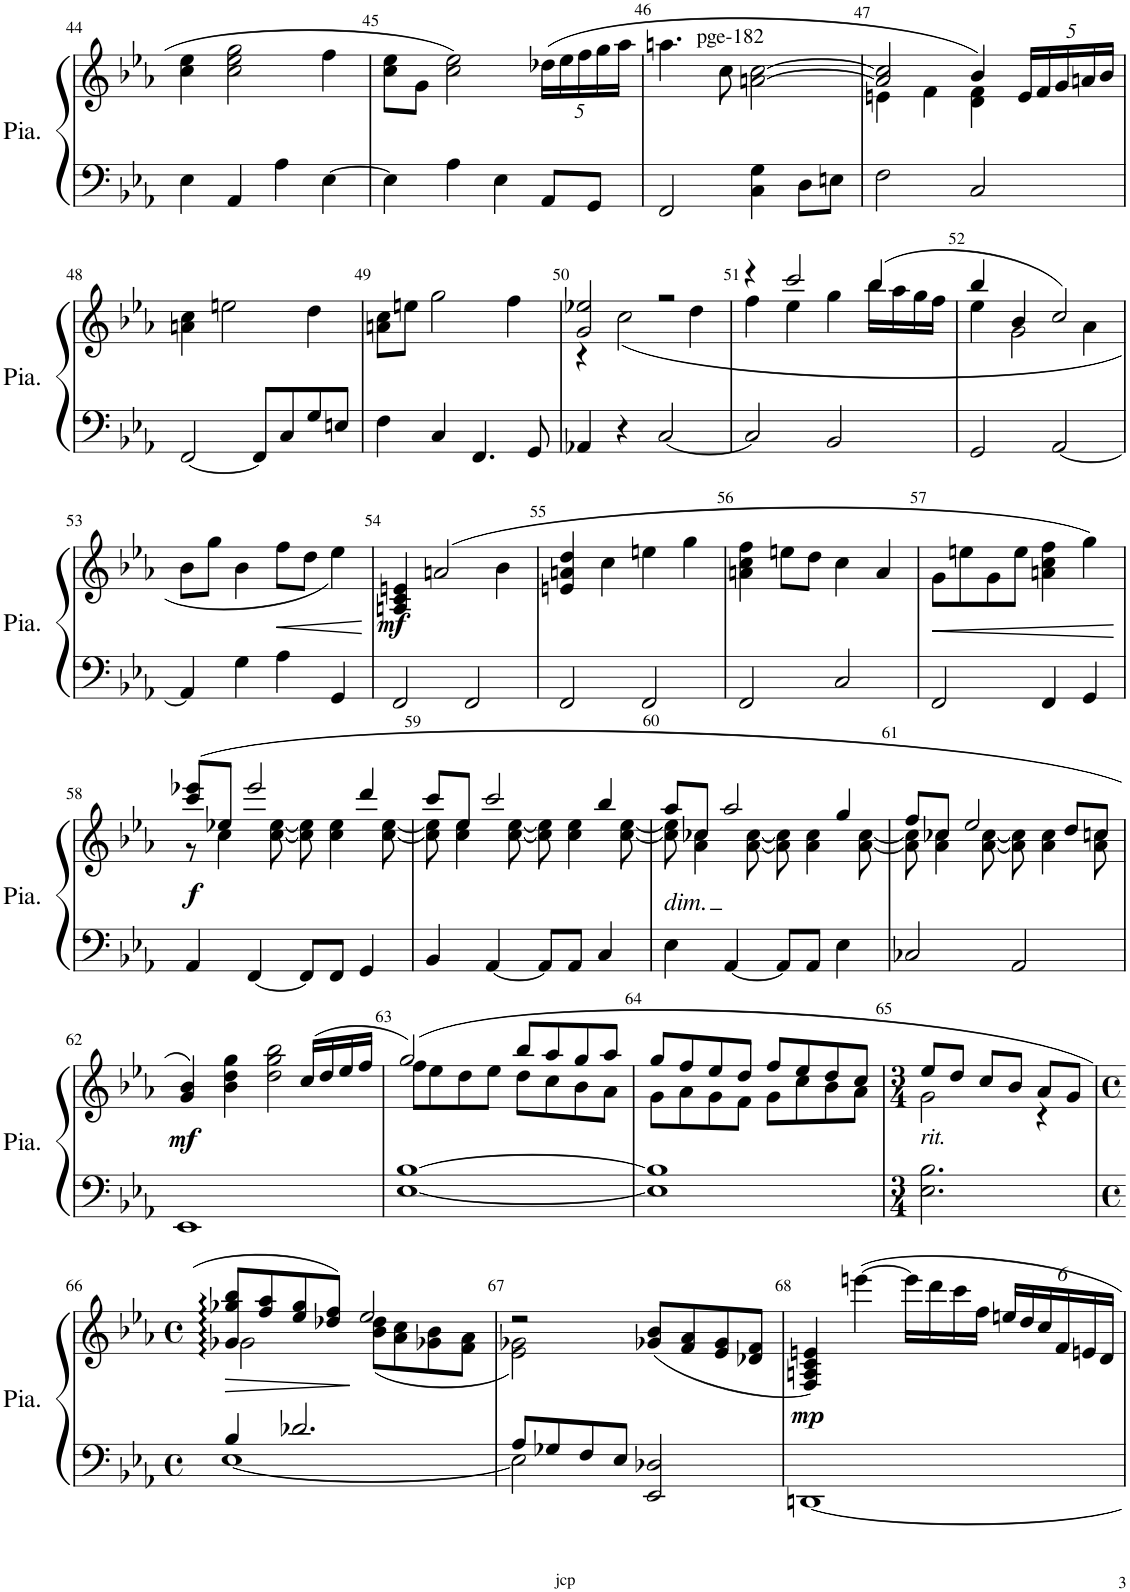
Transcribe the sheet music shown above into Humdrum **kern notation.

**kern	**kern	**dynam
*part1	*part1	*part1
*staff2	*staff1	*staff1/2
*I"Piano	*	*
*I'Pia.	*	*
!!LO:PB:g=z
*clefF4	*clefG2	*
*k[b-e-a-]	*k[b-e-a-]	*
*M4/4	*M4/4	*
*met(c)	*met(c)	*
=44	=44	=44
4E-\	4cc\ 4ee-\	.
4AA-/	2cc\ 2ee-\ 2gg\	.
4A-\	.	.
[4E-\	4ff\	.
=45	=45	=45
4E-\]	8cc\ 8ee-\L	.
.	8g\J	.
4A-\	2cc\ 2ee-\	.
4E-\	.	.
*	*Xbrackettup	*
8AA-/L	(20dd-X\LL	.
.	20ee-\	.
.	20ff\	.
8GG/J	.	.
.	20gg\	.
.	20aa-\JJ	.
=46	=46	=46
!	!LO:TX:a:t=pge-182	!
2FF/	4.aan\	.
.	8cc\	.
4C\ 4G\	[>2an\ [>2cc\	.
8D\L	.	.
8En\J	.	.
=47	=47	=47
*	*^	*
2F\	2a/] 2cc/]	4en\	.
.	.	4f\	.
2C/	4b-/)	4d\ 4f\	.
.	20e/LL	4ryy	.
.	20f/	.	.
.	20g/	.	.
.	20an/	.	.
.	20b-/JJ	.	.
*	*v	*v	*
!!LO:LB:g=z
=48	=48	=48
[2FF/	4an\ 4cc\	.
.	2een\	.
8FF/L]	.	.
8C/	.	.
8G/	4dd\	.
8En/J	.	.
=49	=49	=49
4F\	8an\ 8cc\L	.
.	8een\J	.
4C/	2gg\	.
4.FF/	.	.
.	4ff\	.
8GG/	.	.
=50	=50	=50
*	*^	*
4AA-X/	2g/ 2ee-X/	4r	.
4r	.	(2cc\	.
[2C/	2r	.	.
.	.	4dd\	.
=51	=51	=51	=51
2C/]	4r	4ff\	.
.	2ccc/	4ee-\	.
2BB-/	.	4gg\	.
.	(4bb-/	16bb-\LL	.
.	.	16aa-\	.
.	.	16gg\	.
.	.	16ff\JJ	.
=52	=52	=52	=52
2GG/	4bb-/	4ee-\	.
.	4b-/	2g\	.
[2AA-/	2cc/)	.	.
.	.	4a-\	.
*	*v	*v	*
!!LO:LB:g=z
=53	=53	=53
4AA-/]	8b-\L	.
.	8gg\J	.
4G\	4b-\	.
!	!	!LO:HP:b
4A-\	8ff\L	<
.	8dd\J	.
4GG/	4ee-\)	.
.	.	[
=54	=54	=54
!	!	!LO:DY:b
2FF/	4An/ 4c/ 4en/	mf
.	(2an/	.
2FF/	.	.
.	4b-\	.
=55	=55	=55
2FF/	4en/ 4an/ 4dd/	.
.	4cc\	.
2FF/	4een\	.
.	4gg\	.
=56	=56	=56
2FF/	4an\ 4cc\ 4ff\	.
.	8een\L	.
.	8dd\J	.
2C/	4cc\	.
.	4a/	.
=57	=57	=57
!	!	!LO:HP:b
2FF/	8g\L	<
.	8een\	.
.	8g\	.
.	8ee\J	.
4FF/	4an\ 4cc\ 4ff\	.
4GG/	4gg\)	.
.	.	[
!!LO:LB:g=z
=58	=58	=58
*	*^	*
!	!	!	!LO:DY:b
4AA-/	(8ccc/ 8eee-X/L	8r	f
.	8ee-X/J	4cc\	.
[4FF/	2eee-/	.	.
.	.	[8cc\ [8ee-\	.
8FF/L]	.	8cc\] 8ee-\]	.
8FF/J	.	4cc\ 4ee-\	.
4GG/	4ddd/	.	.
.	.	[8cc\ [8ee-\	.
=59	=59	=59	=59
4BB-/	8ccc/L	8cc\] 8ee-\]	.
.	8ee-/J	4cc\ 4ee-\	.
[4AA-/	2ccc/	.	.
.	.	[8cc\ [8ee-\	.
8AA-/L]	.	8cc\] 8ee-\]	.
8AA-/J	.	4cc\ 4ee-\	.
4C/	4bb-/	.	.
.	.	[8cc\ [8ee-\	.
=60	=60	=60	=60
!	!LO:TX:b:i:t=dim.	!	!
4E-\	8aa-/L	8cc\] 8ee-\]	.
.	8cc-X/J	4a-\ 4cc-\	.
[4AA-/	2aa-/	.	.
.	.	[8a-\ [8cc-\	.
8AA-/L]	.	8a-\] 8cc-\]	.
8AA-/J	.	4a-\ 4cc-\	.
4E-\	4gg/	.	.
.	.	[8a-\ [8cc-\	.
=61	=61	=61	=61
2C-X/	8ff/L	8a-\] 8cc-\]	.
.	8cc-X/J	4a-\ 4cc-\	.
.	2ee-/	.	.
.	.	[8a-\ [8cc-\	.
2AA-/	.	8a-\] 8cc-\]	.
.	.	4a-\ 4cc-\	.
.	8dd/L	.	.
.	8ccn/J	8a-\ 8cc\	.
!!LO:LB:g=z	!!
=62	=62	=62	=62
!	!	!	!LO:DY:b
1EE-	4g/ 4b-/)	4ryy	mf
.	2ryy	4b-\ 4dd\ 4gg\	.
.	.	2dd\ 2gg\ 2bb-\	.
.	(16cc/LL	.	.
.	16dd/	.	.
.	16ee-/	.	.
.	16ff/JJ	.	.
=63	=63	=63	=63
[1E- [1B-	(2gg/)	8ff\L	.
.	.	8ee-\	.
.	.	8dd\	.
.	.	8ee-\J	.
.	8bb-/L	8dd\L	.
.	8aa-/	8cc\	.
.	8gg/	8b-\	.
.	8aa-/J	8a-\J	.
=64	=64	=64	=64
1E-] 1B-]	8gg/L	8g\L	.
.	8ff/	8a-\	.
.	8ee-/	8g\	.
.	8dd/J	8f\J	.
.	8ff/L	8g\L	.
.	8ee-/	8cc\	.
.	8dd/	8b-\	.
.	8cc/J	8a-\J	.
=65	=65	=65	=65
*M3/4	*M3/4	*	*
!	!LO:TX:b:i:t=rit.	!	!
2.E-\ 2.B-\	8ee-/L	2g\	.
.	8dd/J	.	.
.	8cc/L	.	.
.	8b-/J	.	.
.	8a-/L	4r	.
.	8g/J	.	.
!!LO:LB:g=z	!!
=66	=66	=66	=66
*M4/4	*M4/4	*	*
*met(c)	*met(c)	*	*
*^	*	*	*
!	!	!	!	!LO:HP:b
4B-/	[1E-	8g-X/: 8gg-X/: 8bb-/:L	2g-\	>
.	.	8ff/ 8aa-/	.	.
2.d-X/	.	8ee-/ 8gg-/	.	.
.	.	8dd-X/ 8ff/J)	.	.
.	.	2ee-/	(8b-\ 8dd-\L	]
.	.	.	8a-\ 8cc\	.
.	.	.	8g-X\ 8b-\	.
.	.	.	8f\ 8a-\J	.
=67	=67	=67	=67	=67
8A-/L	2E-\]	2r	2e-\ 2g-X\)	.
8G-X/	.	.	.	.
8F/	.	.	.	.
8E-/J	.	.	.	.
2EE-/ 2D-X/	2ryy	(<8g-X/ 8b-/L	2ryy	.
.	.	8f/ 8a-/	.	.
.	.	8e-/ 8g-/	.	.
.	.	8d-X/ 8f/J	.	.
*v	*v	*	*	*
*	*v	*v	*
=68	=68	=68
!	!	!LO:DY:b
[1DDn	4F/ 4An/ 4c/ 4en/)	mp
.	[4eeen\	.
.	16eee\LL]	.
.	16ddd\	.
.	16ccc\	.
.	16ff\JJ	.
.	24een/LL	.
.	24dd/	.
.	24cc/	.
.	24f/	.
.	24en/	.
.	24d/JJ	.
=	=	=
*-	*-	*-
